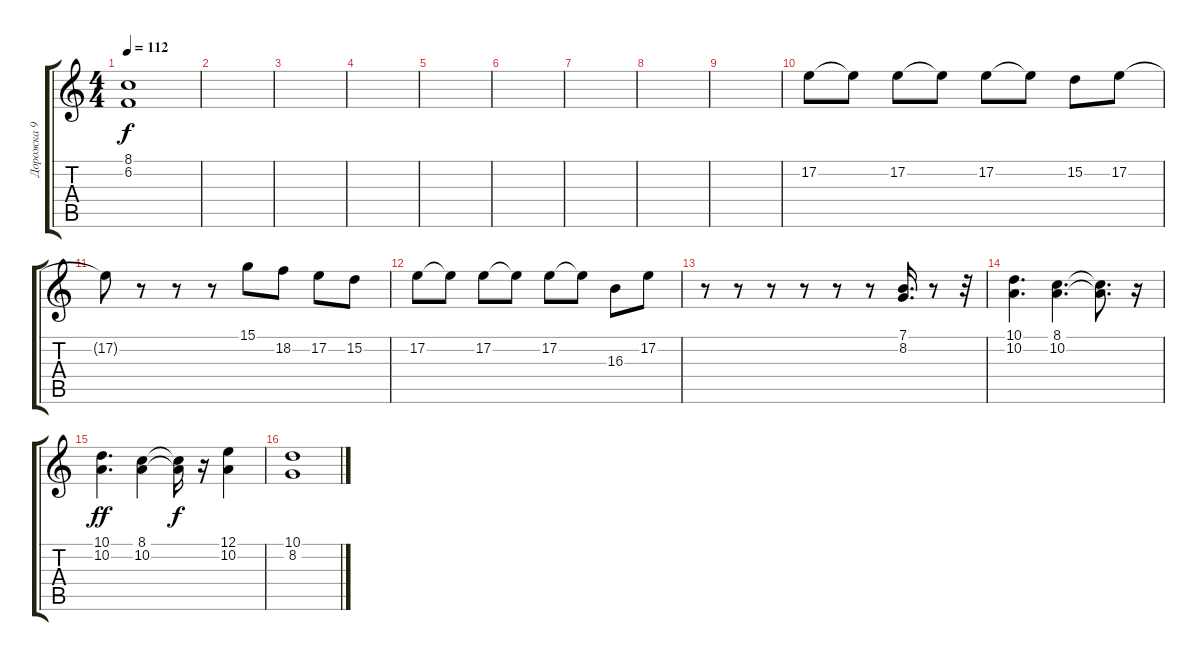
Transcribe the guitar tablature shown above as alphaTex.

\track ("Дорожка 9" "Дорожка 9") {instrument vibraphone}
\staff {score tabs}
\tuning (E4 B3 G3 D3 A2 E2) {hide}
\ts (4 4)
\tempo 112
\clef g2
\ks c
(8.1 6.2).1{dy f} |
|
|
|
|
|
|
|
|
17.2.8{instrument vibraphone} 17.2{t}.8 17.2.8 17.2{t}.8 17.2.8 17.2{t}.8 15.2.8 17.2.8 |
17.2{t}.8 r.8 r.8 r.8 15.1.8 18.2.8 17.2.8 15.2.8 |
17.2.8 17.2{t}.8 17.2.8 17.2{t}.8 17.2.8 17.2{t}.8 16.3.8 17.2.8 |
r.8{instrument lead2sawtooth} r.8 r.8 r.8 r.8 r.8 (7.1 8.2).16{d} r.8 r.32 |
(10.1 10.2).4{d} (8.1 10.2).4{d} (8.1{t} 10.2{t}).8{d} r.16 |
(10.1 10.2).4{d dy ff} (8.1 10.2).4 (8.1{t} 10.2{t}).16{dy f} r.16 (12.1 10.2).4 |
(10.1 8.2).1
